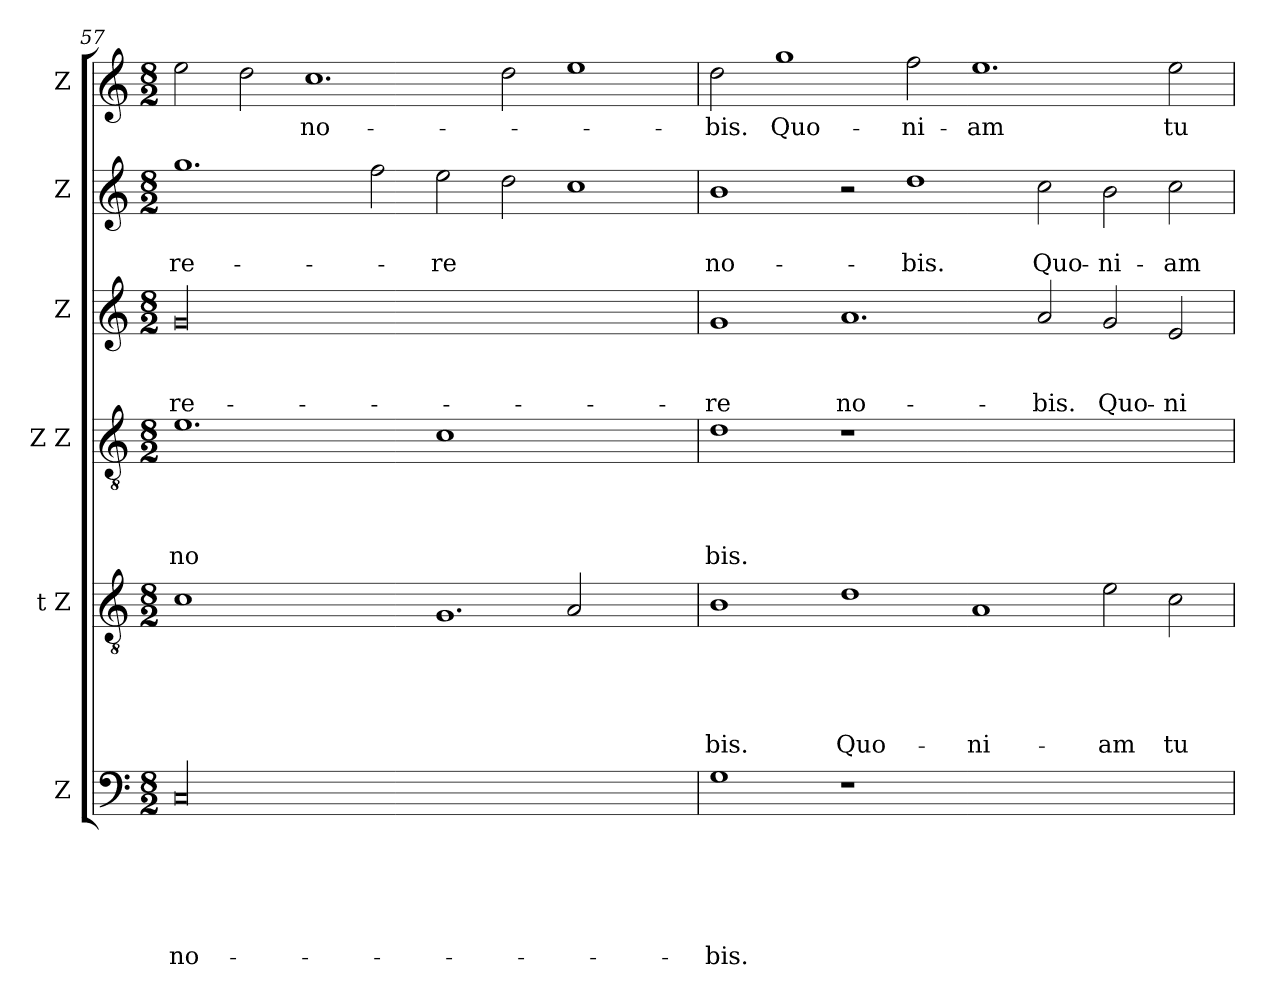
**kern	**text	**text	**text	**text	**text	**text	**kern	**text	**text	**text	**text	**text	**kern	**text	**text	**text	**text	**kern	**text	**text	**text	**kern	**text	**text	**kern	**text
*part6	*part6	*part6	*part6	*part6	*part6	*part6	*part5	*part5	*part5	*part5	*part5	*part5	*part4	*part4	*part4	*part4	*part4	*part3	*part3	*part3	*part3	*part2	*part2	*part2	*part1	*part1
*staff6	*staff6	*staff6	*staff6	*staff6	*staff6	*staff6	*staff5	*staff5	*staff5	*staff5	*staff5	*staff5	*staff4	*staff4	*staff4	*staff4	*staff4	*staff3	*staff3	*staff3	*staff3	*staff2	*staff2	*staff2	*staff1	*staff1
*I"Z	*	*	*	*	*	*	*I"t Z	*	*	*	*	*	*I"Z Z	*	*	*	*	*I"Z	*	*	*	*I"Z	*	*	*I"Z	*
*clefF4	*	*	*	*	*	*	*clefGv2	*	*	*	*	*	*clefGv2	*	*	*	*	*clefG2	*	*	*	*clefG2	*	*	*clefG2	*
*k[]	*	*	*	*	*	*	*k[]	*	*	*	*	*	*k[]	*	*	*	*	*k[]	*	*	*	*k[]	*	*	*k[]	*
*C:	*	*	*	*	*	*	*C:	*	*	*	*	*	*C:	*	*	*	*	*C:	*	*	*	*C:	*	*	*C:	*
*M8/2	*	*	*	*	*	*	*M8/2	*	*	*	*	*	*M8/2	*	*	*	*	*M8/2	*	*	*	*M8/2	*	*	*M8/2	*
=57	=57	=57	=57	=57	=57	=57	=57	=57	=57	=57	=57	=57	=57	=57	=57	=57	=57	=57	=57	=57	=57	=57	=57	=57	=57	=57
!	!	!	!	!	!	!LO:LY:b	!	!	!	!	!	!	!	!	!	!	!LO:LY:b	!	!	!	!LO:LY:b	!	!	!LO:LY:b	!	!
*	*	*	*	*	*	*	*^	*	*	*	*	*	*	*	*	*	*	*	*	*	*	*	*	*	*	*
00C	.	.	.	.	.	no-	1c	0.ryy	.	.	.	.	.	1.e	.	.	.	-no	00g	.	.	-re-	1.gg	.	-re-	2ee\	.
.	.	.	.	.	.	.	.	.	.	.	.	.	.	.	.	.	.	.	.	.	.	.	.	.	.	2dd\	.
!	!	!	!	!	!	!	!	!	!	!	!	!	!	!	!	!	!	!	!	!	!	!	!	!	!	!	!LO:LY:b
.	.	.	.	.	.	.	1ryy	.	.	.	.	.	.	.	.	.	.	.	.	.	.	.	.	.	.	1.cc	no-
.	.	.	.	.	.	.	.	.	.	.	.	.	.	2ryy	.	.	.	.	.	.	.	.	2ff\	.	.	.	.
!	!	!	!	!	!	!	!	!	!	!	!	!	!	!	!	!	!	!	!	!	!	!	!	!	!LO:LY:b	!	!
.	.	.	.	.	.	.	1.G	.	.	.	.	.	.	1c	.	.	.	.	.	.	.	.	2ee\	.	-re	.	.
.	.	.	.	.	.	.	.	.	.	.	.	.	.	.	.	.	.	.	.	.	.	.	2dd\	.	.	2dd\	.
.	.	.	.	.	.	.	.	2A/	.	.	.	.	.	1ryy	.	.	.	.	.	.	.	.	1cc	.	.	1ee	.
.	.	.	.	.	.	.	2ryy	2ryy	.	.	.	.	.	.	.	.	.	.	.	.	.	.	.	.	.	.	.
=58	=58	=58	=58	=58	=58	=58	=58	=58	=58	=58	=58	=58	=58	=58	=58	=58	=58	=58	=58	=58	=58	=58	=58	=58	=58	=58	=58
!	!	!	!	!	!	!LO:LY:b	!	!	!	!	!	!	!LO:LY:b	!	!	!	!	!LO:LY:b	!	!	!	!LO:LY:b	!	!	!LO:LY:b	!	!LO:LY:b
*	*	*	*	*	*	*	*v	*v	*	*	*	*	*	*	*	*	*	*	*	*	*	*	*	*	*	*	*
1G	.	.	.	.	.	-bis.	1B	.	.	.	.	-bis.	1d	.	.	.	bis.	1g	.	.	-re	1b	.	no-	2dd\	-bis.
!	!	!	!	!	!	!	!	!	!	!	!	!	!	!	!	!	!	!	!	!	!	!	!	!	!	!LO:LY:b
.	.	.	.	.	.	.	.	.	.	.	.	.	.	.	.	.	.	.	.	.	.	.	.	.	1gg	Quo-
!	!	!	!	!	!	!	!	!	!	!	!	!LO:LY:b	!	!	!	!	!	!	!	!	!LO:LY:b	!	!	!	!	!
1r	.	.	.	.	.	.	1d	.	.	.	.	Quo-	1r	.	.	.	.	1.a	.	.	no-	2r	.	.	.	.
!	!	!	!	!	!	!	!	!	!	!	!	!	!	!	!	!	!	!	!	!	!	!	!	!LO:LY:b	!	!LO:LY:b
.	.	.	.	.	.	.	.	.	.	.	.	.	.	.	.	.	.	.	.	.	.	1dd	.	-bis.	2ff\	-ni-
!	!	!	!	!	!	!	!	!	!	!	!	!LO:LY:b	!	!	!	!	!	!	!	!	!	!	!	!	!	!LO:LY:b
0ryy	.	.	.	.	.	.	1A	.	.	.	.	-ni-	0ryy	.	.	.	.	.	.	.	.	.	.	.	1.ee	-am
!	!	!	!	!	!	!	!	!	!	!	!	!	!	!	!	!	!	!	!	!	!LO:LY:b	!	!	!LO:LY:b	!	!
.	.	.	.	.	.	.	.	.	.	.	.	.	.	.	.	.	.	2a/	.	.	-bis.	2cc\	.	Quo-	.	.
!	!	!	!	!	!	!	!	!	!	!	!	!LO:LY:b	!	!	!	!	!	!	!	!	!LO:LY:b	!	!	!LO:LY:b	!	!
.	.	.	.	.	.	.	2e\	.	.	.	.	-am	.	.	.	.	.	2g/	.	.	Quo-	2b\	.	-ni-	.	.
!	!	!	!	!	!	!	!	!	!	!	!	!LO:LY:b	!	!	!	!	!	!	!	!	!LO:LY:b	!	!	!LO:LY:b	!	!LO:LY:b
.	.	.	.	.	.	.	2c\	.	.	.	.	tu	.	.	.	.	.	2e/	.	.	-ni-	2cc\	.	-am	2ee\	tu
=	=	=	=	=	=	=	=	=	=	=	=	=	=	=	=	=	=	=	=	=	=	=	=	=	=	=
*-	*-	*-	*-	*-	*-	*-	*-	*-	*-	*-	*-	*-	*-	*-	*-	*-	*-	*-	*-	*-	*-	*-	*-	*-	*-	*-
